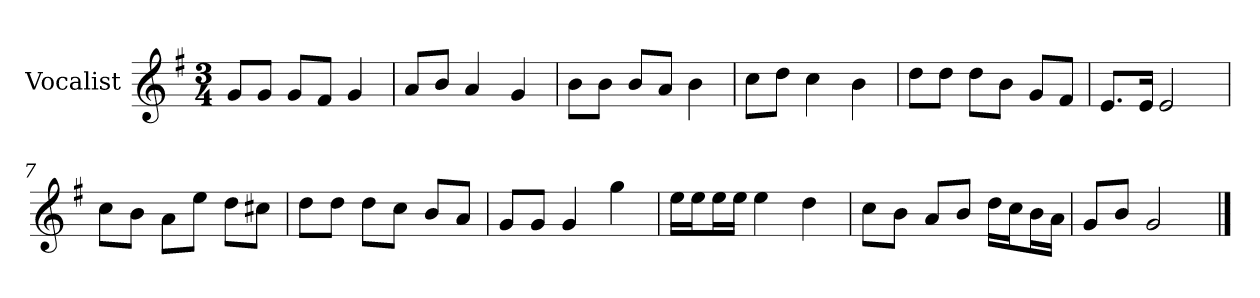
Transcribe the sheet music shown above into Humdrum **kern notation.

**kern
*part1
*staff1
*I"Vocalist
*k[f#]
*G:
*M3/4
=1
8gL
8gJ
8gL
8f#J
4g
=2
8aL
8bJ
4a
4g
=3
8bL
8bJ
8bL
8aJ
4b
=4
8ccL
8ddJ
4cc
4b
=5
8ddL
8ddJ
8ddL
8bJ
8gL
8f#J
=6
8.eL
16eJk
2e
=7
8ccL
8bJ
8aL
8eeJ
8ddL
8cc#XJ
=8
8ddL
8ddJ
8ddL
8ccJ
8bL
8aJ
=9
8gL
8gJ
4g
4gg
=10
16eeLL
16eeJ
16eeL
16eeJJ
4ee
4dd
=11
8ccL
8bJ
8aL
8bJ
16ddLL
16ccJ
16bL
16aJJ
=12
8gL
8bJ
2g
==
*-
